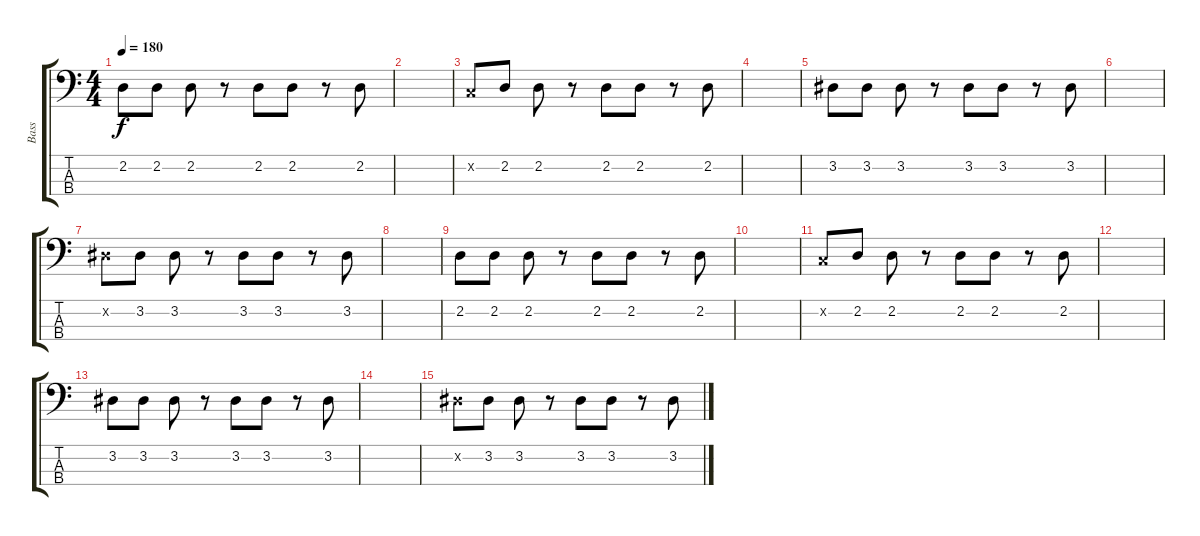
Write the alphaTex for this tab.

\track ("Bass" "Bass") {instrument electricbassfinger}
\staff {score tabs}
\tuning (F2 C2 G1 D1) {hide}
\ts (4 4)
\tempo 180
\clef f4
\ks c
2.2.8{dy f} 2.2.8 2.2.8 r.8 2.2.8 2.2.8 r.8 2.2.8 |
|
0.2{x}.8 2.2.8 2.2.8 r.8 2.2.8 2.2.8 r.8 2.2.8 |
|
3.2.8 3.2.8 3.2.8 r.8 3.2.8 3.2.8 r.8 3.2.8 |
|
3.2{x}.8 3.2.8 3.2.8 r.8 3.2.8 3.2.8 r.8 3.2.8 |
|
2.2.8 2.2.8 2.2.8 r.8 2.2.8 2.2.8 r.8 2.2.8 |
|
0.2{x}.8 2.2.8 2.2.8 r.8 2.2.8 2.2.8 r.8 2.2.8 |
|
3.2.8 3.2.8 3.2.8 r.8 3.2.8 3.2.8 r.8 3.2.8 |
|
3.2{x}.8 3.2.8 3.2.8 r.8 3.2.8 3.2.8 r.8 3.2.8
